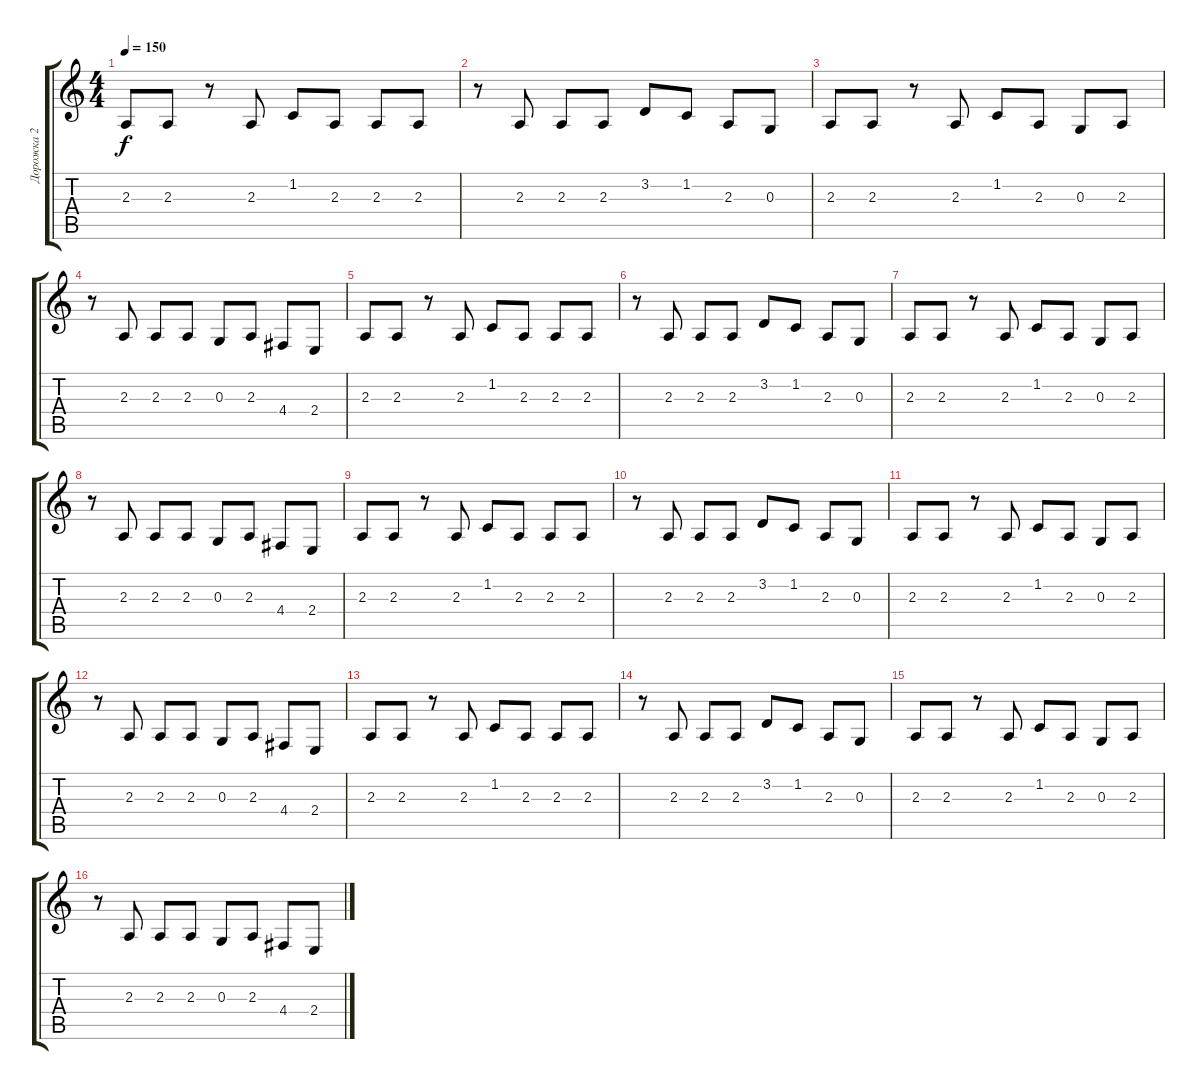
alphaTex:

\track ("Дорожка 2" "Дорожка 2") {instrument sopranosax}
\staff {score tabs}
\tuning (E4 B3 G3 D3 A2 E2) {hide}
\ts (4 4)
\tempo 150
\clef g2
\ks c
2.3.8{dy f} 2.3.8 r.8 2.3.8 1.2.8 2.3.8 2.3.8 2.3.8 |
r.8 2.3.8 2.3.8 2.3.8 3.2.8 1.2.8 2.3.8 0.3.8 |
2.3.8 2.3.8 r.8 2.3.8 1.2.8 2.3.8 0.3.8 2.3.8 |
r.8 2.3.8 2.3.8 2.3.8 0.3.8 2.3.8 4.4.8 2.4.8 |
2.3.8 2.3.8 r.8 2.3.8 1.2.8 2.3.8 2.3.8 2.3.8 |
r.8 2.3.8 2.3.8 2.3.8 3.2.8 1.2.8 2.3.8 0.3.8 |
2.3.8 2.3.8 r.8 2.3.8 1.2.8 2.3.8 0.3.8 2.3.8 |
r.8 2.3.8 2.3.8 2.3.8 0.3.8 2.3.8 4.4.8 2.4.8 |
2.3.8 2.3.8 r.8 2.3.8 1.2.8 2.3.8 2.3.8 2.3.8 |
r.8 2.3.8 2.3.8 2.3.8 3.2.8 1.2.8 2.3.8 0.3.8 |
2.3.8 2.3.8 r.8 2.3.8 1.2.8 2.3.8 0.3.8 2.3.8 |
r.8 2.3.8 2.3.8 2.3.8 0.3.8 2.3.8 4.4.8 2.4.8 |
2.3.8 2.3.8 r.8 2.3.8 1.2.8 2.3.8 2.3.8 2.3.8 |
r.8 2.3.8 2.3.8 2.3.8 3.2.8 1.2.8 2.3.8 0.3.8 |
2.3.8 2.3.8 r.8 2.3.8 1.2.8 2.3.8 0.3.8 2.3.8 |
r.8 2.3.8 2.3.8 2.3.8 0.3.8 2.3.8 4.4.8 2.4.8
